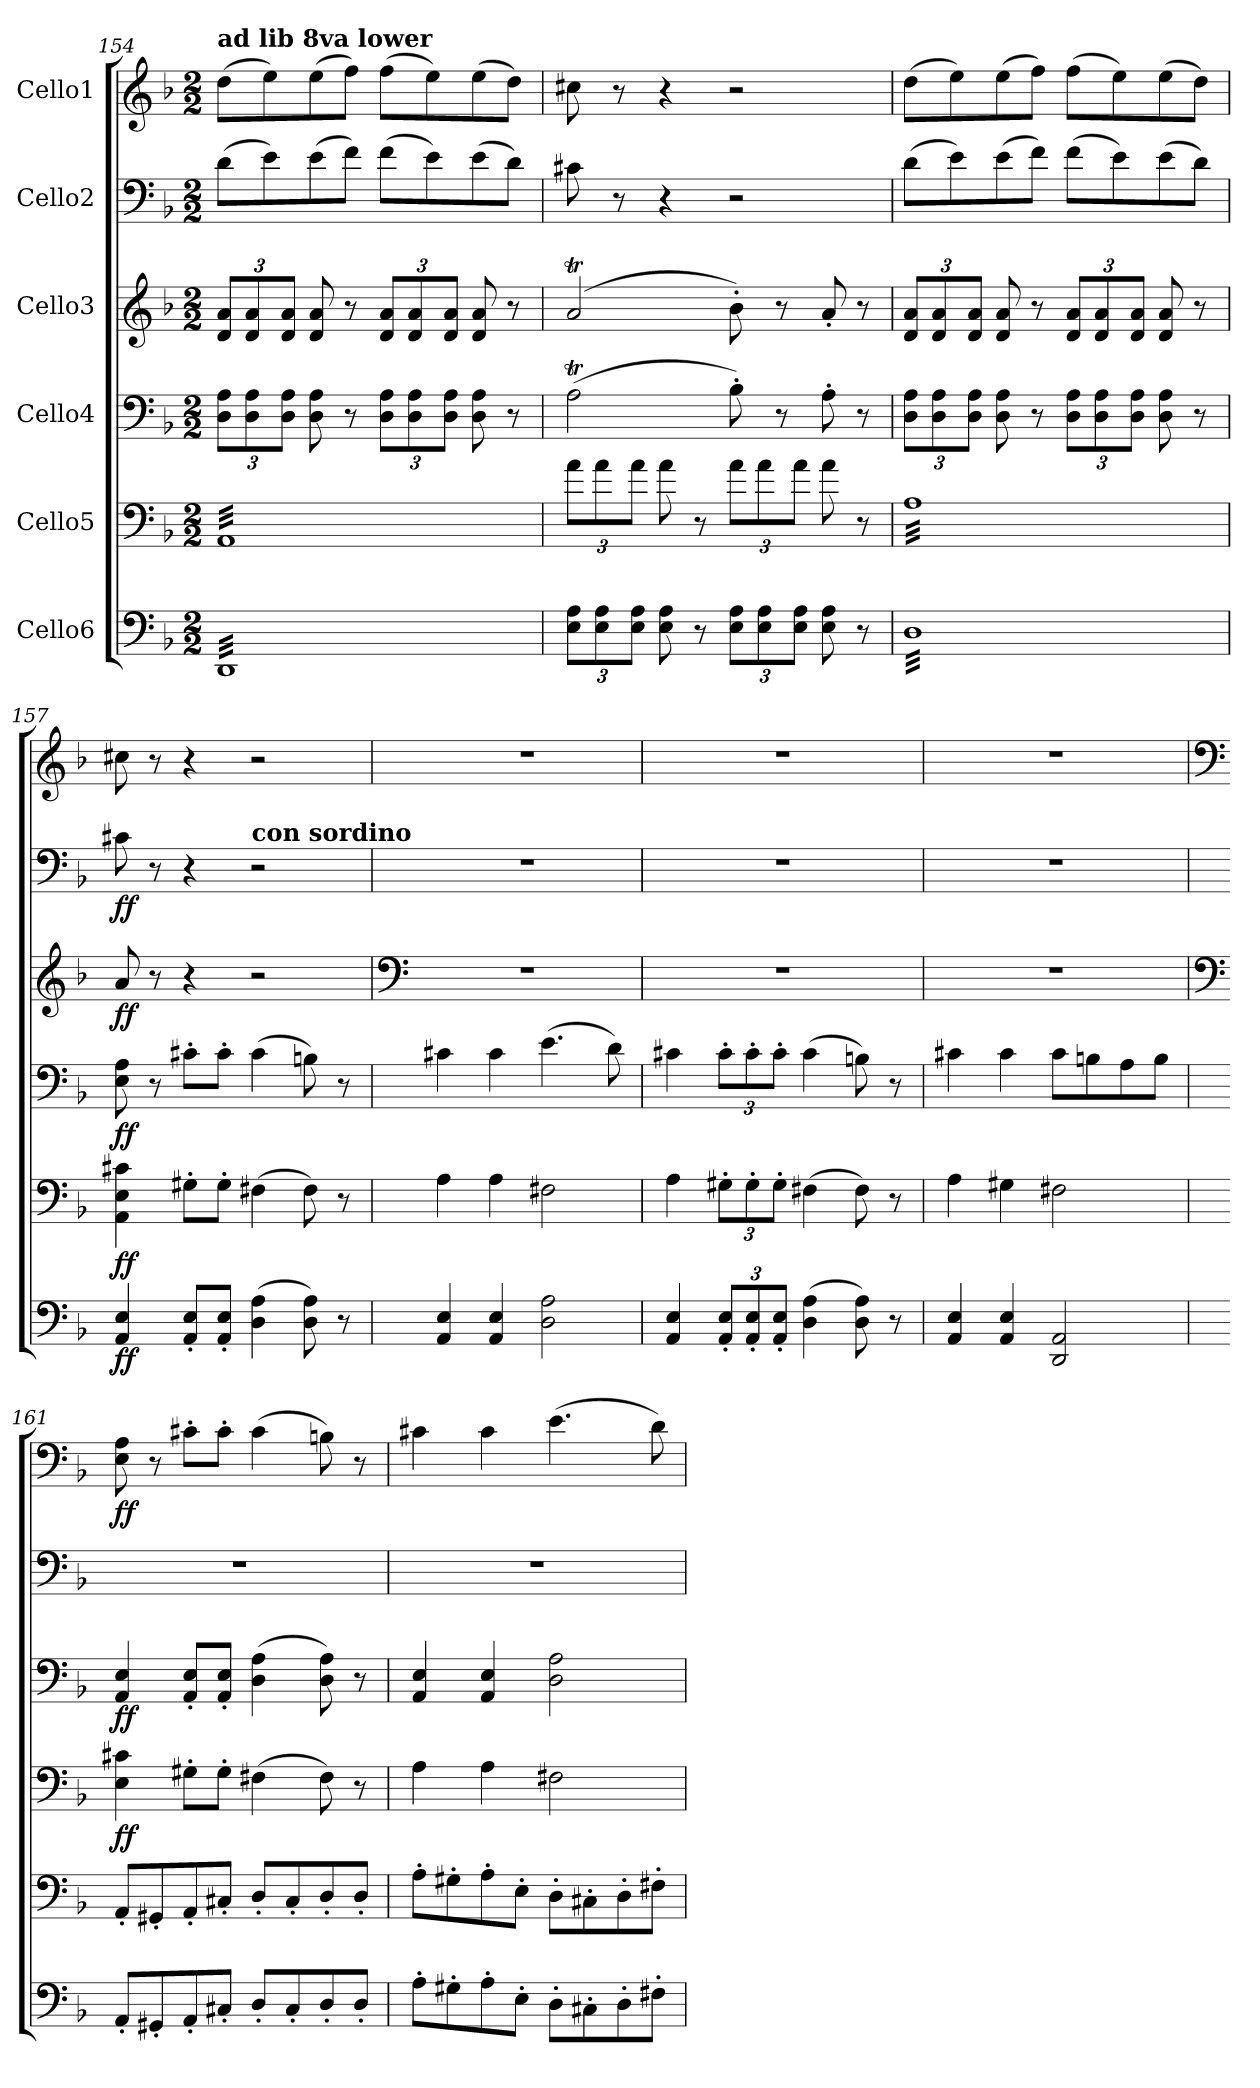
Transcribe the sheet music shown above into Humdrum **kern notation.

**kern	**dynam	**kern	**dynam	**kern	**dynam	**kern	**dynam	**kern	**dynam	**kern	**dynam
*part6	*part6	*part5	*part5	*part4	*part4	*part3	*part3	*part2	*part2	*part1	*part1
*staff6	*staff6	*staff5	*staff5	*staff4	*staff4	*staff3	*staff3	*staff2	*staff2	*staff1	*staff1
*I"Cello6	*	*I"Cello5	*	*I"Cello4	*	*I"Cello3	*	*I"Cello2	*	*I"Cello1	*
*clefF4	*	*clefF4	*	*clefF4	*	*clefG2	*	*clefF4	*	*clefG2	*
*k[b-]	*	*k[b-]	*	*k[b-]	*	*k[b-]	*	*k[b-]	*	*k[b-]	*
*F:	*	*F:	*	*F:	*	*F:	*	*F:	*	*F:	*
*M2/2	*	*M2/2	*	*M2/2	*	*M2/2	*	*M2/2	*	*M2/2	*
*	*	*	*	*Xbrackettup	*	*Xbrackettup	*	*	*	*	*
=154	=154	=154	=154	=154	=154	=154	=154	=154	=154	=154	=154
!	!	!	!	!	!	!	!	!	!	!LO:TX:a:B:t=ad lib 8va lower	!
*tremolo	*	*	*	*	*	*	*	*	*	*	*
*	*	*tremolo	*	*	*	*	*	*	*	*	*
32DDLLL	.	32AALLL	.	12D\ 12A\L	.	12d/ 12a/L	.	(8d\L	.	(8dd\L	.
32DD	.	32AA	.	.	.	.	.	.	.	.	.
32DD	.	32AA	.	.	.	.	.	.	.	.	.
.	.	.	.	12D\ 12A\	.	12d/ 12a/	.	.	.	.	.
32DD	.	32AA	.	.	.	.	.	.	.	.	.
32DD	.	32AA	.	.	.	.	.	8e\)	.	8ee\)	.
32DD	.	32AA	.	.	.	.	.	.	.	.	.
.	.	.	.	12D\ 12A\J	.	12d/ 12a/J	.	.	.	.	.
32DD	.	32AA	.	.	.	.	.	.	.	.	.
32DD	.	32AA	.	.	.	.	.	.	.	.	.
32DD	.	32AA	.	8D\ 8A\	.	8d/ 8a/	.	(8e\	.	(8ee\	.
32DD	.	32AA	.	.	.	.	.	.	.	.	.
32DD	.	32AA	.	.	.	.	.	.	.	.	.
32DD	.	32AA	.	.	.	.	.	.	.	.	.
32DD	.	32AA	.	8r	.	8r	.	8f\J)	.	8ff\J)	.
32DD	.	32AA	.	.	.	.	.	.	.	.	.
32DD	.	32AA	.	.	.	.	.	.	.	.	.
32DD	.	32AA	.	.	.	.	.	.	.	.	.
32DD	.	32AA	.	12D\ 12A\L	.	12d/ 12a/L	.	(8f\L	.	(8ff\L	.
32DD	.	32AA	.	.	.	.	.	.	.	.	.
32DD	.	32AA	.	.	.	.	.	.	.	.	.
.	.	.	.	12D\ 12A\	.	12d/ 12a/	.	.	.	.	.
32DD	.	32AA	.	.	.	.	.	.	.	.	.
32DD	.	32AA	.	.	.	.	.	8e\)	.	8ee\)	.
32DD	.	32AA	.	.	.	.	.	.	.	.	.
.	.	.	.	12D\ 12A\J	.	12d/ 12a/J	.	.	.	.	.
32DD	.	32AA	.	.	.	.	.	.	.	.	.
32DD	.	32AA	.	.	.	.	.	.	.	.	.
32DD	.	32AA	.	8D\ 8A\	.	8d/ 8a/	.	(8e\	.	(8ee\	.
32DD	.	32AA	.	.	.	.	.	.	.	.	.
32DD	.	32AA	.	.	.	.	.	.	.	.	.
32DD	.	32AA	.	.	.	.	.	.	.	.	.
32DD	.	32AA	.	8r	.	8r	.	8d\J)	.	8dd\J)	.
32DD	.	32AA	.	.	.	.	.	.	.	.	.
32DD	.	32AA	.	.	.	.	.	.	.	.	.
32DDJJJ	.	32AAJJJ	.	.	.	.	.	.	.	.	.
*	*	*Xtremolo	*	*	*	*	*	*	*	*	*
*Xtremolo	*	*	*	*	*	*	*	*	*	*	*
=155	=155	=155	=155	=155	=155	=155	=155	=155	=155	=155	=155
*Xbrackettup	*	*Xbrackettup	*	*	*	*	*	*	*	*	*
12E\ 12A\L	.	12a\L	.	(2At\	.	(2at/	.	8c#X\	.	8cc#X\	.
12E\ 12A\	.	12a\	.	.	.	.	.	.	.	.	.
.	.	.	.	.	.	.	.	8r	.	8r	.
12E\ 12A\J	.	12a\J	.	.	.	.	.	.	.	.	.
8E\ 8A\	.	8a\	.	.	.	.	.	4r	.	4r	.
8r	.	8r	.	.	.	.	.	.	.	.	.
12E\ 12A\L	.	12a\L	.	8B-'\)	.	8b-'\)	.	2r	.	2r	.
12E\ 12A\	.	12a\	.	.	.	.	.	.	.	.	.
.	.	.	.	8r	.	8r	.	.	.	.	.
12E\ 12A\J	.	12a\J	.	.	.	.	.	.	.	.	.
8E\ 8A\	.	8a\	.	8A'\	.	8a'/	.	.	.	.	.
8r	.	8r	.	8r	.	8r	.	.	.	.	.
=156	=156	=156	=156	=156	=156	=156	=156	=156	=156	=156	=156
*tremolo	*	*	*	*	*	*	*	*	*	*	*
*	*	*tremolo	*	*	*	*	*	*	*	*	*
32DLLL	.	32ALLL	.	12D\ 12A\L	.	12d/ 12a/L	.	(8d\L	.	(8dd\L	.
32D	.	32A	.	.	.	.	.	.	.	.	.
32D	.	32A	.	.	.	.	.	.	.	.	.
.	.	.	.	12D\ 12A\	.	12d/ 12a/	.	.	.	.	.
32D	.	32A	.	.	.	.	.	.	.	.	.
32D	.	32A	.	.	.	.	.	8e\)	.	8ee\)	.
32D	.	32A	.	.	.	.	.	.	.	.	.
.	.	.	.	12D\ 12A\J	.	12d/ 12a/J	.	.	.	.	.
32D	.	32A	.	.	.	.	.	.	.	.	.
32D	.	32A	.	.	.	.	.	.	.	.	.
32D	.	32A	.	8D\ 8A\	.	8d/ 8a/	.	(8e\	.	(8ee\	.
32D	.	32A	.	.	.	.	.	.	.	.	.
32D	.	32A	.	.	.	.	.	.	.	.	.
32D	.	32A	.	.	.	.	.	.	.	.	.
32D	.	32A	.	8r	.	8r	.	8f\J)	.	8ff\J)	.
32D	.	32A	.	.	.	.	.	.	.	.	.
32D	.	32A	.	.	.	.	.	.	.	.	.
32D	.	32A	.	.	.	.	.	.	.	.	.
32D	.	32A	.	12D\ 12A\L	.	12d/ 12a/L	.	(8f\L	.	(8ff\L	.
32D	.	32A	.	.	.	.	.	.	.	.	.
32D	.	32A	.	.	.	.	.	.	.	.	.
.	.	.	.	12D\ 12A\	.	12d/ 12a/	.	.	.	.	.
32D	.	32A	.	.	.	.	.	.	.	.	.
32D	.	32A	.	.	.	.	.	8e\)	.	8ee\)	.
32D	.	32A	.	.	.	.	.	.	.	.	.
.	.	.	.	12D\ 12A\J	.	12d/ 12a/J	.	.	.	.	.
32D	.	32A	.	.	.	.	.	.	.	.	.
32D	.	32A	.	.	.	.	.	.	.	.	.
32D	.	32A	.	8D\ 8A\	.	8d/ 8a/	.	(8e\	.	(8ee\	.
32D	.	32A	.	.	.	.	.	.	.	.	.
32D	.	32A	.	.	.	.	.	.	.	.	.
32D	.	32A	.	.	.	.	.	.	.	.	.
32D	.	32A	.	8r	.	8r	.	8d\J)	.	8dd\J)	.
32D	.	32A	.	.	.	.	.	.	.	.	.
32D	.	32A	.	.	.	.	.	.	.	.	.
32DJJJ	.	32AJJJ	.	.	.	.	.	.	.	.	.
*	*	*Xtremolo	*	*	*	*	*	*	*	*	*
*Xtremolo	*	*	*	*	*	*	*	*	*	*	*
!!LO:LB:g=z
=157	=157	=157	=157	=157	=157	=157	=157	=157	=157	=157	=157
!	!LO:DY:b	!	!LO:DY:b	!	!LO:DY:b	!	!LO:DY:b	!	!LO:DY:b	!	!
4AA/ 4E/	ff	4AA\ 4E\ 4c#X\	ff	8E\ 8A\	ff	8a/	ff	8c#X\	ff	8cc#X\	.
.	.	.	.	8r	.	8r	.	8r	.	8r	.
8AA/' 8E/'L	.	8G#X'\L	.	8c#X'\L	.	4r	.	4r	.	4r	.
8AA/' 8E/'J	.	8G#'\J	.	8c#'\J	.	.	.	.	.	.	.
!	!	!	!	!	!	!	!	!LO:TX:a:B:t=con sordino	!	!	!
(4D\ 4A\	.	(4F#X\	.	(4c#\	.	2r	.	2r	.	2r	.
8D\ 8A\)	.	8F#\)	.	8Bn\)	.	.	.	.	.	.	.
8r	.	8r	.	8r	.	.	.	.	.	.	.
!!LO:PB:g=z
=158	=158	=158	=158	=158	=158	=158	=158	=158	=158	=158	=158
*	*	*	*	*	*	*clefF4	*	*	*	*	*
4AA/ 4E/	.	4A\	.	4c#X\	.	1r	.	1r	.	1r	.
4AA/ 4E/	.	4A\	.	4c#\	.	.	.	.	.	.	.
2D\ 2A\	.	2F#X\	.	(4.e\	.	.	.	.	.	.	.
.	.	.	.	8d\)	.	.	.	.	.	.	.
=159	=159	=159	=159	=159	=159	=159	=159	=159	=159	=159	=159
4AA/ 4E/	.	4A\	.	4c#X\	.	1r	.	1r	.	1r	.
12AA/' 12E/'L	.	12G#X'\L	.	12c#'\L	.	.	.	.	.	.	.
12AA/' 12E/'	.	12G#'\	.	12c#'\	.	.	.	.	.	.	.
12AA/' 12E/'J	.	12G#'\J	.	12c#'\J	.	.	.	.	.	.	.
(4D\ 4A\	.	(4F#X\	.	(4c#\	.	.	.	.	.	.	.
8D\ 8A\)	.	8F#\)	.	8Bn\)	.	.	.	.	.	.	.
8r	.	8r	.	8r	.	.	.	.	.	.	.
=160	=160	=160	=160	=160	=160	=160	=160	=160	=160	=160	=160
4AA/ 4E/	.	4A\	.	4c#X\	.	1r	.	1r	.	1r	.
4AA/ 4E/	.	4G#X\	.	4c#\	.	.	.	.	.	.	.
2DD/ 2AA/	.	2F#X\	.	8c#\L	.	.	.	.	.	.	.
.	.	.	.	8Bn\	.	.	.	.	.	.	.
.	.	.	.	8A\	.	.	.	.	.	.	.
.	.	.	.	8B\J	.	.	.	.	.	.	.
=161	=161	=161	=161	=161	=161	=161	=161	=161	=161	=161	=161
*	*	*	*	*	*	*clefF4	*	*	*	*clefF4	*
!	!	!	!	!	!LO:DY:b	!	!LO:DY:b	!	!	!	!LO:DY:b
8AA'/L	.	8AA'/L	.	4E\ 4c#X\	ff	4AA/ 4E/	ff	1r	.	8E\ 8A\	ff
8GG#X'/	.	8GG#X'/	.	.	.	.	.	.	.	8r	.
8AA'/	.	8AA'/	.	8G#X'\L	.	8AA/' 8E/'L	.	.	.	8c#X'\L	.
8C#X'/J	.	8C#X'/J	.	8G#'\J	.	8AA/' 8E/'J	.	.	.	8c#'\J	.
8D'/L	.	8D'/L	.	(4F#X\	.	(4D\ 4A\	.	.	.	(4c#\	.
8C#'/	.	8C#'/	.	.	.	.	.	.	.	.	.
8D'/	.	8D'/	.	8F#\)	.	8D\ 8A\)	.	.	.	8Bn\)	.
8D'/J	.	8D'/J	.	8r	.	8r	.	.	.	8r	.
=162	=162	=162	=162	=162	=162	=162	=162	=162	=162	=162	=162
8A'\L	.	8A'\L	.	4A\	.	4AA/ 4E/	.	1r	.	4c#X\	.
8G#X'\	.	8G#X'\	.	.	.	.	.	.	.	.	.
8A'\	.	8A'\	.	4A\	.	4AA/ 4E/	.	.	.	4c#\	.
8E'\J	.	8E'\J	.	.	.	.	.	.	.	.	.
8D'\L	.	8D'\L	.	2F#X\	.	2D\ 2A\	.	.	.	(4.e\	.
8C#X'\	.	8C#X'\	.	.	.	.	.	.	.	.	.
8D'\	.	8D'\	.	.	.	.	.	.	.	.	.
8F#X'\J	.	8F#X'\J	.	.	.	.	.	.	.	8d\)	.
=	=	=	=	=	=	=	=	=	=	=	=
*-	*-	*-	*-	*-	*-	*-	*-	*-	*-	*-	*-
